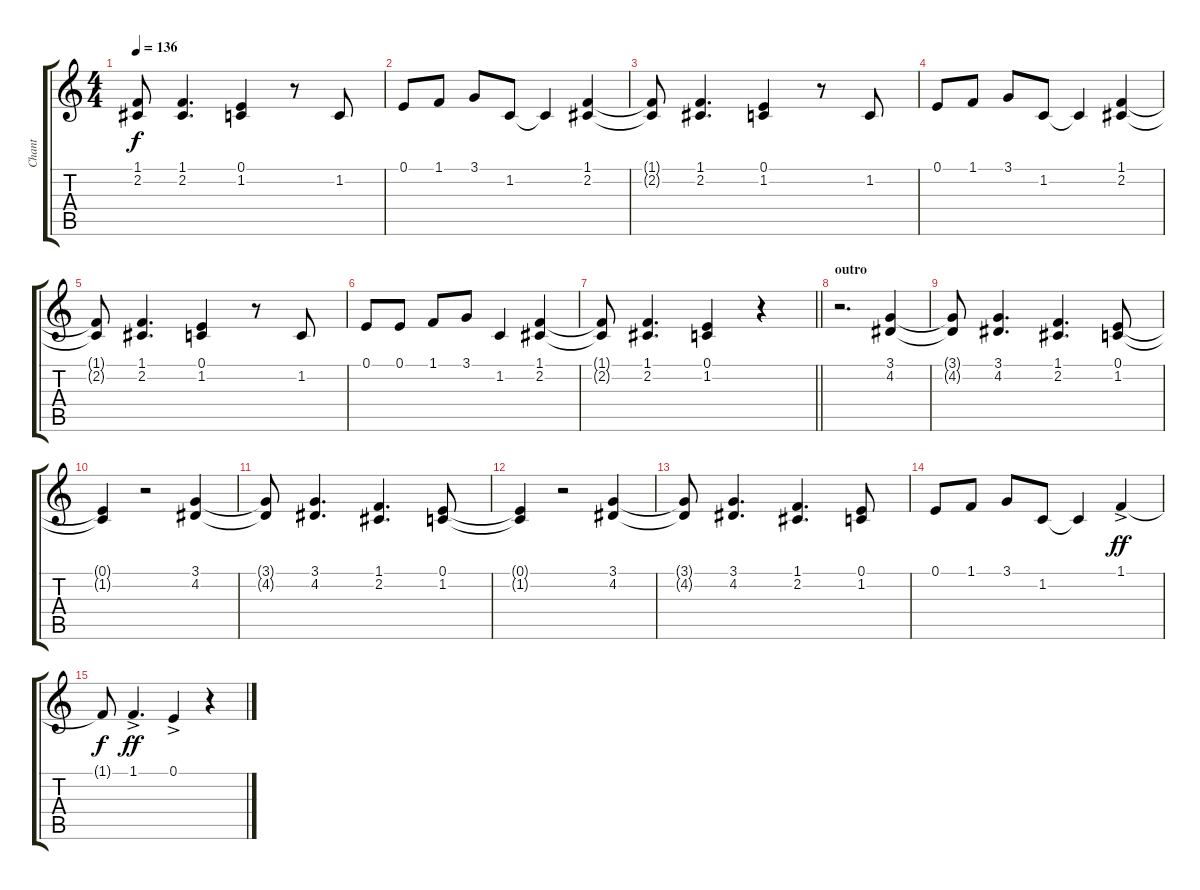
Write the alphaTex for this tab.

\track ("Chant" "Chant") {instrument clarinet}
\staff {score tabs}
\tuning (E4 B3 G3 D3 A2 E2) {hide}
\ts (4 4)
\tempo 136
\clef g2
\ks c
(1.1{t} 2.2{t}).8{dy f} (1.1 2.2).4{d} (0.1 1.2).4 r.8 1.2.8 |
0.1.8 1.1.8 3.1.8 1.2.8 1.2{t}.4 (1.1 2.2).4 |
(1.1{t} 2.2{t}).8 (1.1 2.2).4{d} (0.1 1.2).4 r.8 1.2.8 |
0.1.8 1.1.8 3.1.8 1.2.8 1.2{t}.4 (1.1 2.2).4 |
(1.1{t} 2.2{t}).8 (1.1 2.2).4{d} (0.1 1.2).4 r.8 1.2.8 |
0.1.8 0.1.8 1.1.8 3.1.8 1.2.4 (1.1 2.2).4 |
\barLineRight lightlight
(1.1{t} 2.2{t}).8 (1.1 2.2).4{d} (0.1 1.2).4 r.4 |
\section ("" "outro")
r.2{d} (3.1 4.2).4 |
(3.1{t} 4.2{t}).8 (3.1 4.2).4{d} (1.1 2.2).4{d} (0.1 1.2).8 |
(0.1{t} 1.2{t}).4 r.2 (3.1 4.2).4 |
(3.1{t} 4.2{t}).8 (3.1 4.2).4{d} (1.1 2.2).4{d} (0.1 1.2).8 |
(0.1{t} 1.2{t}).4 r.2 (3.1 4.2).4 |
(3.1{t} 4.2{t}).8 (3.1 4.2).4{d} (1.1 2.2).4{d} (0.1 1.2).8 |
0.1.8 1.1.8 3.1.8 1.2.8 1.2{t}.4 1.1{ac}.4{dy ff} |
1.1{t}.8{dy f} 1.1{ac}.4{d dy ff} 0.1{ac}.4 r.4
